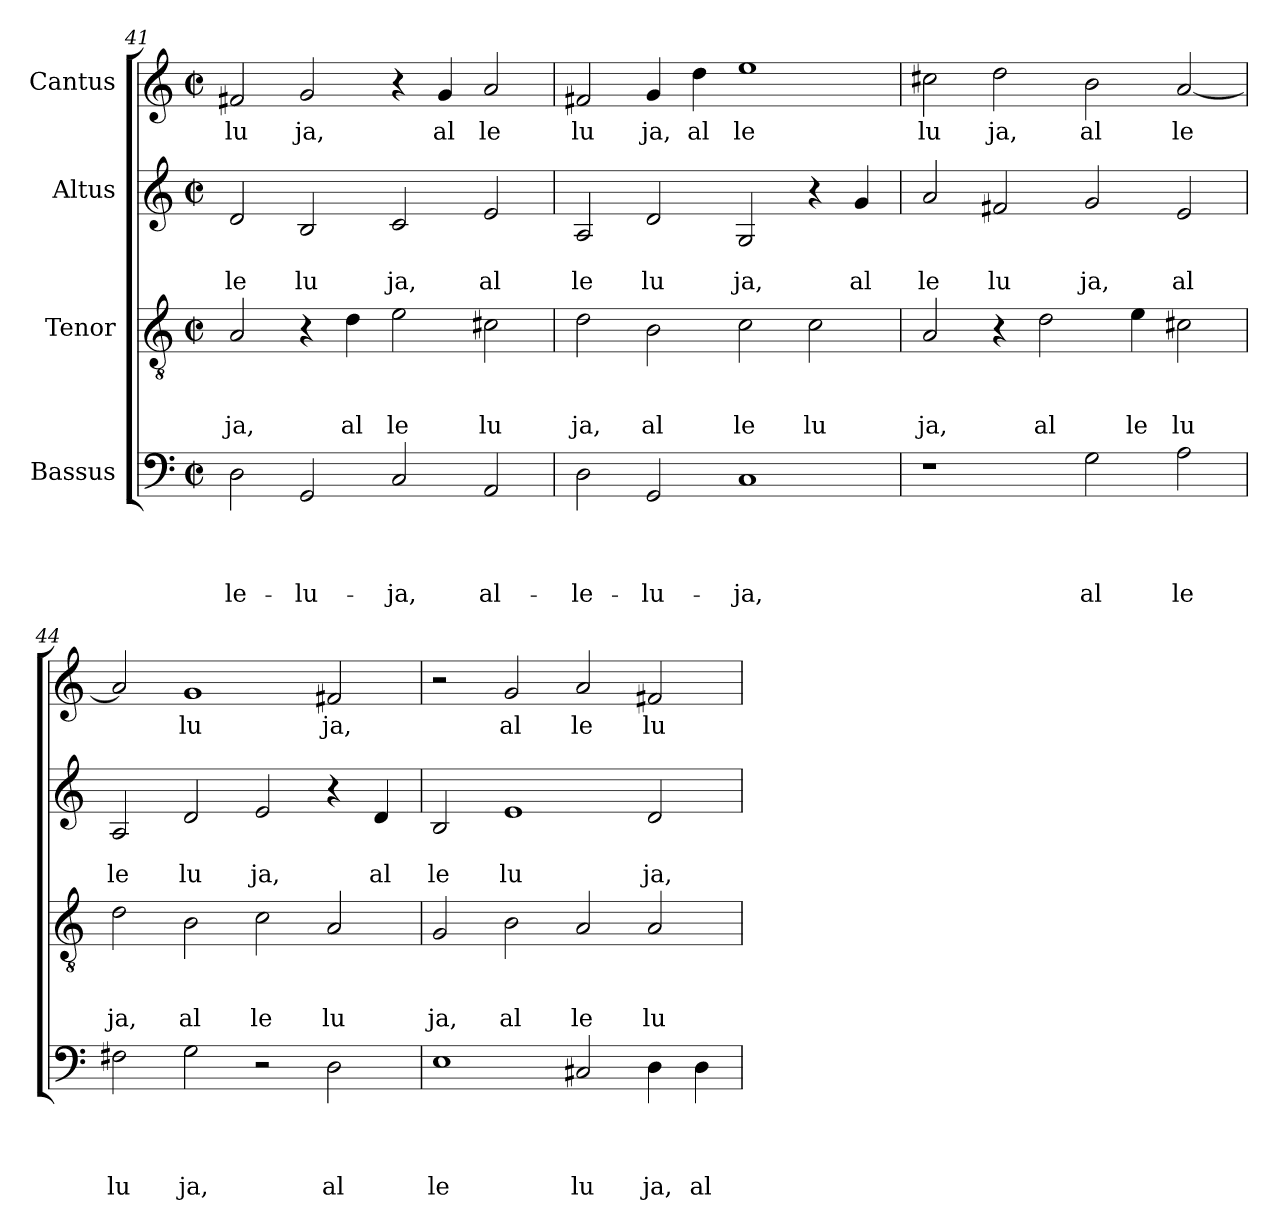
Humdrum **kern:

**kern	**text	**text	**text	**text	**kern	**text	**text	**text	**kern	**text	**text	**kern	**text
*part4	*part4	*part4	*part4	*part4	*part3	*part3	*part3	*part3	*part2	*part2	*part2	*part1	*part1
*staff4	*staff4	*staff4	*staff4	*staff4	*staff3	*staff3	*staff3	*staff3	*staff2	*staff2	*staff2	*staff1	*staff1
*I"Bassus	*	*	*	*	*I"Tenor	*	*	*	*I"Altus	*	*	*I"Cantus	*
*clefF4	*	*	*	*	*clefGv2	*	*	*	*clefG2	*	*	*clefG2	*
*k[]	*	*	*	*	*k[]	*	*	*	*k[]	*	*	*k[]	*
*C:	*	*	*	*	*C:	*	*	*	*C:	*	*	*C:	*
*M2/2	*	*	*	*	*M2/2	*	*	*	*M2/2	*	*	*M2/2	*
*met(c|)	*	*	*	*	*met(c|)	*	*	*	*met(c|)	*	*	*met(c|)	*
=41	=41	=41	=41	=41	=41	=41	=41	=41	=41	=41	=41	=41	=41
!	!	!	!	!LO:LY:b	!	!	!	!LO:LY:b	!	!	!LO:LY:b	!	!LO:LY:b
2D\	.	.	.	-le-	2A/	.	.	ja,	2d/	.	le	2f#X/	lu
!	!	!	!	!LO:LY:b	!	!	!	!	!	!	!LO:LY:b	!	!LO:LY:b
2GG/	.	.	.	-lu-	4r	.	.	.	2B/	.	lu	2g/	ja,
!	!	!	!	!	!	!	!	!LO:LY:b	!	!	!	!	!
.	.	.	.	.	4d\	.	.	al	.	.	.	.	.
!	!	!	!	!LO:LY:b	!	!	!	!LO:LY:b	!	!	!LO:LY:b	!	!
2C/	.	.	.	-ja,	2e\	.	.	le	2c/	.	ja,	4r	.
!	!	!	!	!	!	!	!	!	!	!	!	!	!LO:LY:b
.	.	.	.	.	.	.	.	.	.	.	.	4g/	al
!	!	!	!	!LO:LY:b	!	!	!	!LO:LY:b	!	!	!LO:LY:b	!	!LO:LY:b
2AA/	.	.	.	al-	2c#X\	.	.	lu	2e/	.	al	2a/	le
=42	=42	=42	=42	=42	=42	=42	=42	=42	=42	=42	=42	=42	=42
!	!	!	!	!LO:LY:b	!	!	!	!LO:LY:b	!	!	!LO:LY:b	!	!LO:LY:b
2D\	.	.	.	-le-	2d\	.	.	ja,	2A/	.	le	2f#X/	lu
!	!	!	!	!LO:LY:b	!	!	!	!LO:LY:b	!	!	!LO:LY:b	!	!LO:LY:b
2GG/	.	.	.	-lu-	2B\	.	.	al	2d/	.	lu	4g/	ja,
!	!	!	!	!	!	!	!	!	!	!	!	!	!LO:LY:b
.	.	.	.	.	.	.	.	.	.	.	.	4dd\	al
!	!	!	!	!LO:LY:b	!	!	!	!LO:LY:b	!	!	!LO:LY:b	!	!LO:LY:b
1C	.	.	.	-ja,	2c\	.	.	le	2G/	.	ja,	1ee	le
!	!	!	!	!	!	!	!	!LO:LY:b	!	!	!	!	!
.	.	.	.	.	2c\	.	.	lu	4r	.	.	.	.
!	!	!	!	!	!	!	!	!	!	!	!LO:LY:b	!	!
.	.	.	.	.	.	.	.	.	4g/	.	al	.	.
!!LO:LB:g=z
=43	=43	=43	=43	=43	=43	=43	=43	=43	=43	=43	=43	=43	=43
!	!	!	!	!	!	!	!	!LO:LY:b	!	!	!LO:LY:b	!	!LO:LY:b
1r	.	.	.	.	2A/	.	.	ja,	2a/	.	le	2cc#X\	lu
!	!	!	!	!	!	!	!	!	!	!	!LO:LY:b	!	!LO:LY:b
.	.	.	.	.	4r	.	.	.	2f#X/	.	lu	2dd\	ja,
!	!	!	!	!	!	!	!	!LO:LY:b	!	!	!	!	!
.	.	.	.	.	2d\	.	.	al	.	.	.	.	.
!	!	!	!	!LO:LY:b	!	!	!	!	!	!	!LO:LY:b	!	!LO:LY:b
2G\	.	.	.	al	.	.	.	.	2g/	.	ja,	2b\	al
!	!	!	!	!	!	!	!	!LO:LY:b	!	!	!	!	!
.	.	.	.	.	4e\	.	.	le	.	.	.	.	.
!	!	!	!	!LO:LY:b	!	!	!	!LO:LY:b	!	!	!LO:LY:b	!	!LO:LY:b
2A\	.	.	.	le	2c#X\	.	.	lu	2e/	.	al	[<2a/	le
=44	=44	=44	=44	=44	=44	=44	=44	=44	=44	=44	=44	=44	=44
!	!	!	!	!LO:LY:b	!	!	!	!LO:LY:b	!	!	!LO:LY:b	!	!
2F#X\	.	.	.	lu	2d\	.	.	ja,	2A/	.	le	2a/]	.
!	!	!	!	!LO:LY:b	!	!	!	!LO:LY:b	!	!	!LO:LY:b	!	!LO:LY:b
2G\	.	.	.	ja,	2B\	.	.	al	2d/	.	lu	1g	lu
!	!	!	!	!	!	!	!	!LO:LY:b	!	!	!LO:LY:b	!	!
2r	.	.	.	.	2c\	.	.	le	2e/	.	ja,	.	.
!	!	!	!	!LO:LY:b	!	!	!	!LO:LY:b	!	!	!	!	!LO:LY:b
2D\	.	.	.	al	2A/	.	.	lu	4r	.	.	2f#X/	ja,
!	!	!	!	!	!	!	!	!	!	!	!LO:LY:b	!	!
.	.	.	.	.	.	.	.	.	4d/	.	al	.	.
=45	=45	=45	=45	=45	=45	=45	=45	=45	=45	=45	=45	=45	=45
!	!	!	!	!LO:LY:b	!	!	!	!LO:LY:b	!	!	!LO:LY:b	!	!
1E	.	.	.	le	2G/	.	.	ja,	2B/	.	le	2r	.
!	!	!	!	!	!	!	!	!LO:LY:b	!	!	!LO:LY:b	!	!LO:LY:b
.	.	.	.	.	2B\	.	.	al	1e	.	lu	2g/	al
!	!	!	!	!LO:LY:b	!	!	!	!LO:LY:b	!	!	!	!	!LO:LY:b
2C#X/	.	.	.	lu	2A/	.	.	le	.	.	.	2a/	le
!	!	!	!	!LO:LY:b	!	!	!	!LO:LY:b	!	!	!LO:LY:b	!	!LO:LY:b
4D\	.	.	.	ja,	2A/	.	.	lu	2d/	.	ja,	2f#X/	lu
!	!	!	!	!LO:LY:b	!	!	!	!	!	!	!	!	!
4D\	.	.	.	al	.	.	.	.	.	.	.	.	.
=	=	=	=	=	=	=	=	=	=	=	=	=	=
*-	*-	*-	*-	*-	*-	*-	*-	*-	*-	*-	*-	*-	*-
